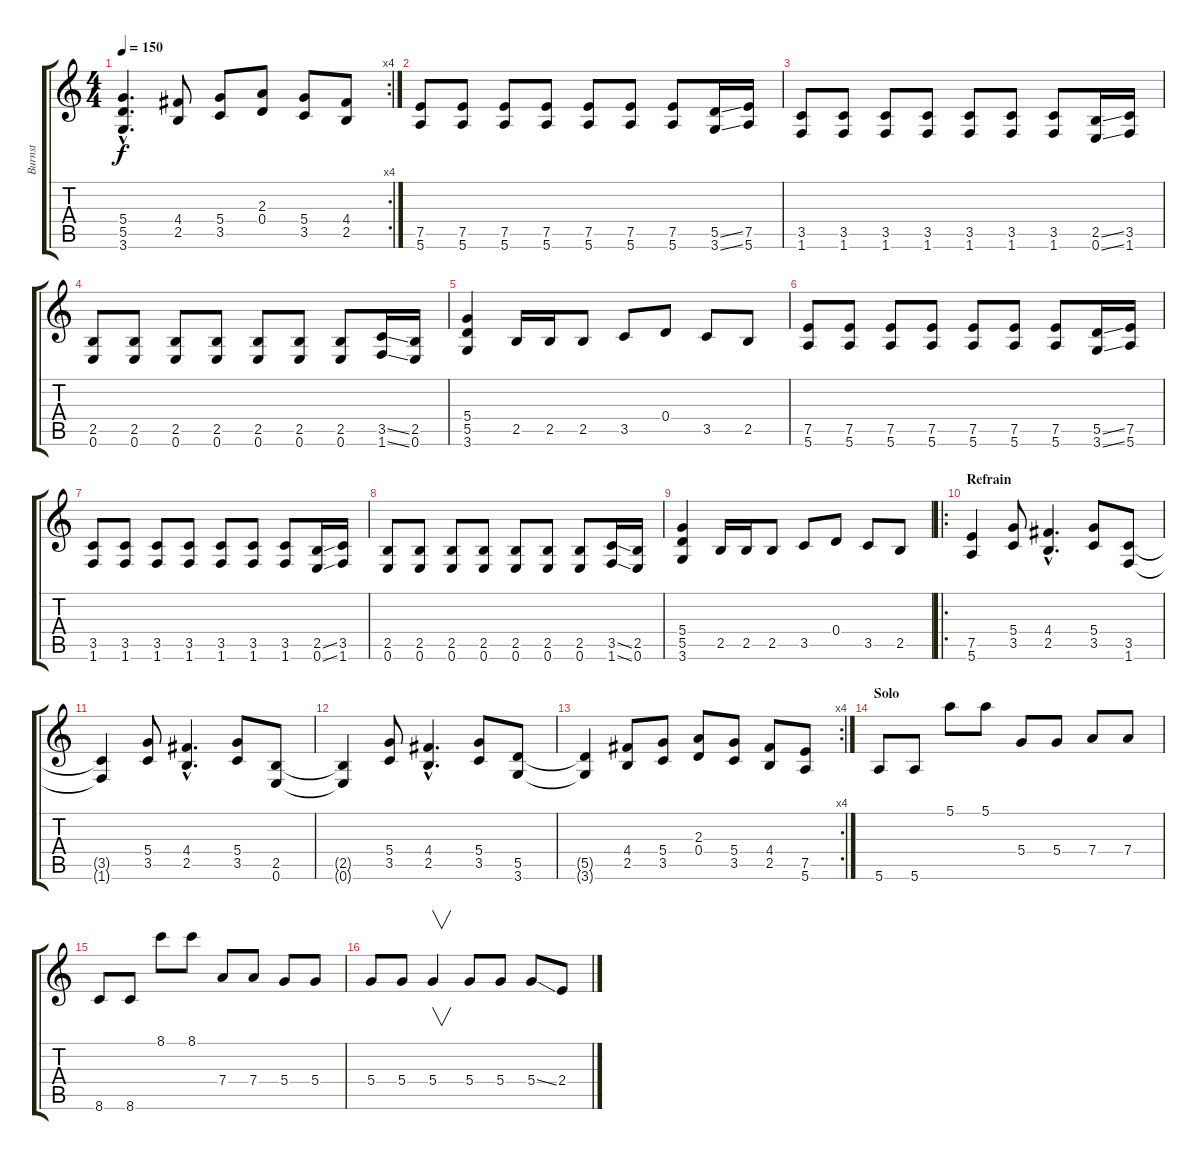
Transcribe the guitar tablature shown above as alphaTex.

\track ("Burnst" "Burnst") {instrument overdrivenguitar}
\staff {score tabs}
\tuning (E4 B3 G3 D3 A2 E2) {hide}
\rc 4
\ts (4 4)
\tempo 150
\clef g2
\ks c
(5.4{hac} 5.5{hac} 3.6{hac}).4{d dy f} (4.4 2.5).8 (5.4 3.5).8 (2.3 0.4).8 (5.4 3.5).8 (4.4 2.5).8 |
(7.5 5.6).8 (7.5 5.6).8 (7.5 5.6).8 (7.5 5.6).8 (7.5 5.6).8 (7.5 5.6).8 (7.5 5.6).8 (5.5{ss} 3.6{ss}).16 (7.5 5.6).16 |
(3.5 1.6).8 (3.5 1.6).8 (3.5 1.6).8 (3.5 1.6).8 (3.5 1.6).8 (3.5 1.6).8 (3.5 1.6).8 (2.5{ss} 0.6{ss}).16 (3.5 1.6).16 |
(2.5 0.6).8 (2.5 0.6).8 (2.5 0.6).8 (2.5 0.6).8 (2.5 0.6).8 (2.5 0.6).8 (2.5 0.6).8 (3.5{ss} 1.6{ss}).16 (2.5 0.6).16 |
(5.4 5.5 3.6).4 2.5.16 2.5.16 2.5.8 3.5.8 0.4.8 3.5.8 2.5.8 |
(7.5 5.6).8 (7.5 5.6).8 (7.5 5.6).8 (7.5 5.6).8 (7.5 5.6).8 (7.5 5.6).8 (7.5 5.6).8 (5.5{ss} 3.6{ss}).16 (7.5 5.6).16 |
(3.5 1.6).8 (3.5 1.6).8 (3.5 1.6).8 (3.5 1.6).8 (3.5 1.6).8 (3.5 1.6).8 (3.5 1.6).8 (2.5{ss} 0.6{ss}).16 (3.5 1.6).16 |
(2.5 0.6).8 (2.5 0.6).8 (2.5 0.6).8 (2.5 0.6).8 (2.5 0.6).8 (2.5 0.6).8 (2.5 0.6).8 (3.5{ss} 1.6{ss}).16 (2.5 0.6).16 |
(5.4 5.5 3.6).4 2.5.16 2.5.16 2.5.8 3.5.8 0.4.8 3.5.8 2.5.8 |
\ro
\section ("" "Refrain")
(7.5 5.6).4 (5.4 3.5).8 (4.4{hac} 2.5{hac}).4{d} (5.4 3.5).8 (3.5 1.6).8 |
(3.5{t} 1.6{t}).4 (5.4 3.5).8 (4.4{hac} 2.5{hac}).4{d} (5.4 3.5).8 (2.5 0.6).8 |
(2.5{t} 0.6{t}).4 (5.4 3.5).8 (4.4{hac} 2.5{hac}).4{d} (5.4 3.5).8 (5.5 3.6).8 |
\rc 4
(5.5{t} 3.6{t}).4 (4.4 2.5).8 (5.4 3.5).8 (2.3 0.4).8 (5.4 3.5).8 (4.4 2.5).8 (7.5 5.6).8 |
\section ("" "Solo")
5.6.8{instrument electricguitarclean} 5.6.8 5.1.8 5.1.8 5.4.8 5.4.8 7.4.8 7.4.8 |
8.6.8 8.6.8 8.1.8 8.1.8 7.4.8 7.4.8 5.4.8 5.4.8 |
5.4.8 5.4.8 5.4.4{v} 5.4.8 5.4.8 5.4{ss}.8 2.4.8
